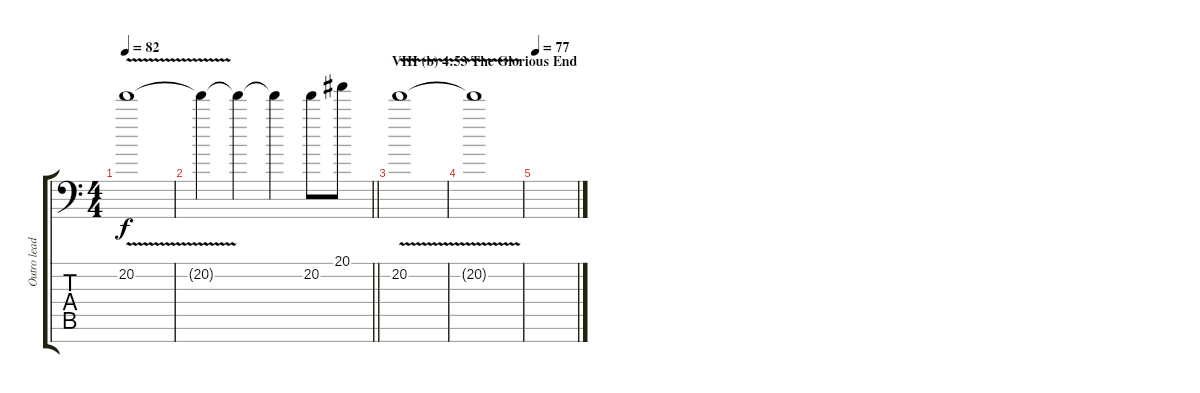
\track ("Outro lead guitar - A-Tuning" "Outro lead") {instrument distortionguitar}
\staff {score tabs}
\tuning (D4 A3 F3 C3 G2 D2 A1) {hide}
\ts (4 4)
\tempo 82
\clef f4
\ks c
20.2{v}.1{dy f} |
\barLineRight lightlight
20.2{t}.4 20.2{t}.4 20.2{t}.4 20.2.8 20.1.8 |
\section ("" "VIII (b) 4:53 The Glorious End")
20.2{v}.1{volume 0} |
20.2{t}.1 |
\tempo 77
